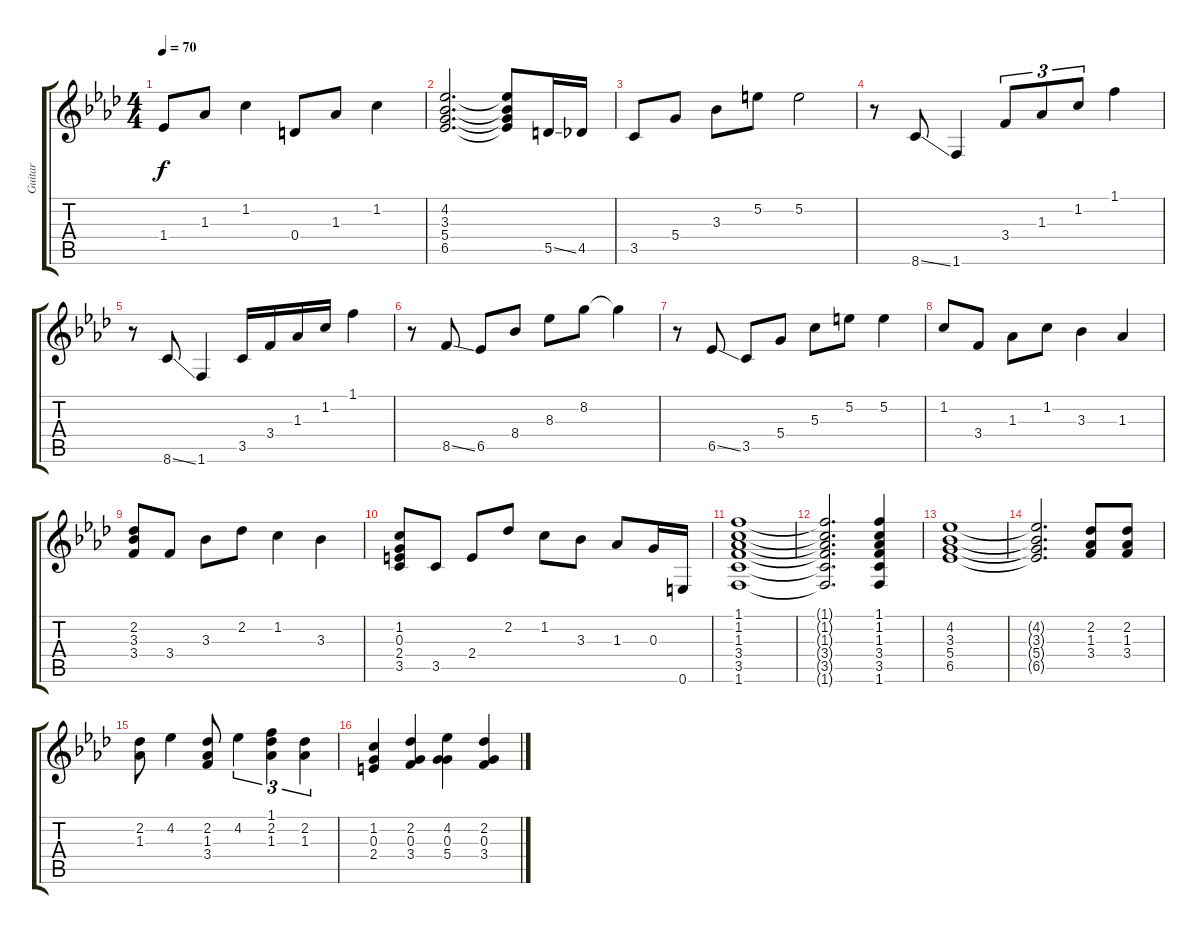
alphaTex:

\track ("Guitar" "Guitar") {instrument electricguitarclean}
\staff {score tabs}
\tuning (E4 B3 G3 D3 A2 E2) {hide}
\ts (4 4)
\tempo 70
\clef g2
\ks ab
1.4.8{dy f} 1.3.8 1.2.4 0.4.8 1.3.8 1.2.4 |
(4.2 3.3 5.4 6.5).2{d} (4.2{t} 3.3{t} 5.4{t} 6.5{t}).8 5.5{ss}.16 4.5.16 |
3.5.8 5.4.8 3.3.8 5.2.8 5.2.2 |
r.8 8.6{ss}.8 1.6.4 3.4.8{tu (3 2)} 1.3.8{tu (3 2)} 1.2.8{tu (3 2)} 1.1.4 |
r.8 8.6{ss}.8 1.6.4 3.5.16 3.4.16 1.3.16 1.2.16 1.1.4 |
r.8 8.5{ss}.8 6.5.8 8.4.8 8.3.8 8.2.8 8.2{t}.4 |
r.8 6.5{ss}.8 3.5.8 5.4.8 5.3.8 5.2.8 5.2.4 |
1.2.8 3.4.8 1.3.8 1.2.8 3.3.4 1.3.4 |
(2.2 3.3 3.4).8 3.4.8 3.3.8 2.2.8 1.2.4 3.3.4 |
(1.2 0.3 2.4 3.5).8 3.5.8 2.4.8 2.2.8 1.2.8 3.3.8 1.3.8 0.3.16 0.6.16 |
(1.1 1.2 1.3 3.4 3.5 1.6).1 |
(1.1{t} 1.2{t} 1.3{t} 3.4{t} 3.5{t} 1.6{t}).2{d} (1.1 1.2 1.3 3.4 3.5 1.6).4 |
(4.2 3.3 5.4 6.5).1 |
(4.2{t} 3.3{t} 5.4{t} 6.5{t}).2{d} (2.2 1.3 3.4).8 (2.2 1.3 3.4).8 |
(2.2 1.3).8 4.2.4 (2.2 1.3 3.4).8 4.2.4{tu (3 2)} (1.1 2.2 1.3).4{tu (3 2)} (2.2 1.3).4{tu (3 2)} |
(1.2 0.3 2.4).4 (2.2 0.3 3.4).4 (4.2 0.3 5.4).4 (2.2 0.3 3.4).4
